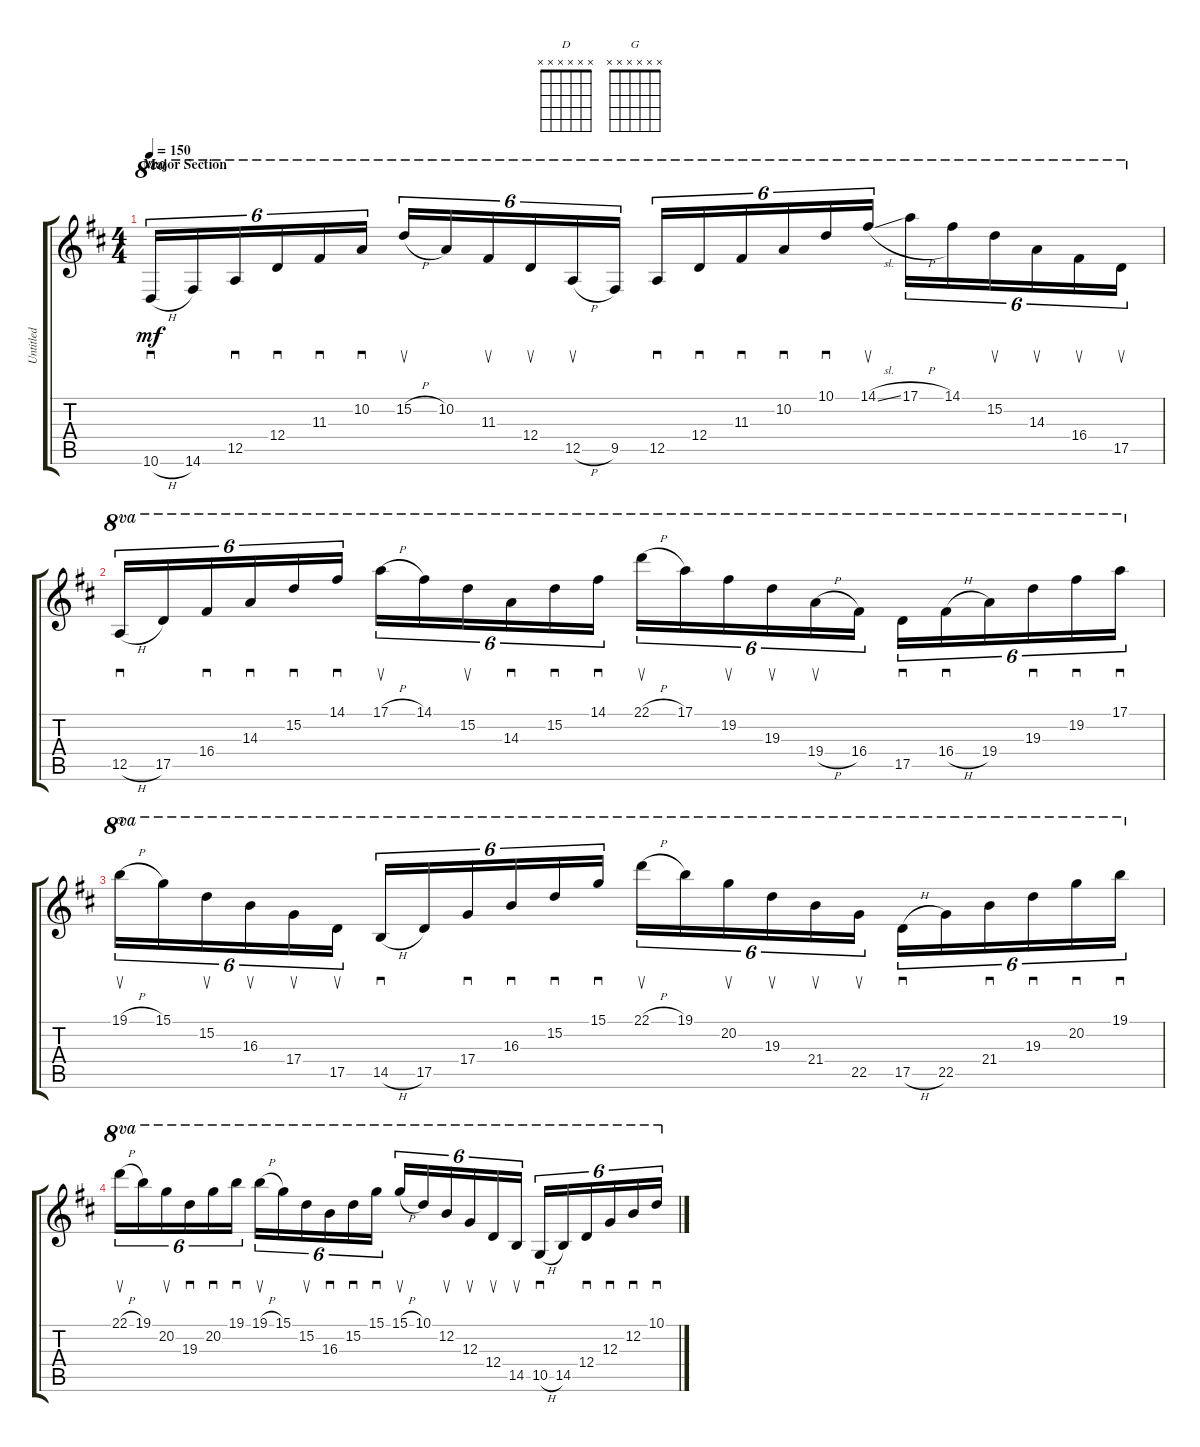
\track ("Untitled" "Untitled") {instrument overdrivenguitar}
\staff {score tabs}
\tuning (E4 B3 G3 D3 A2 E2) {hide}
\chord ("D" x x x x x x)
\chord ("G" x x x x x x)
\ts (4 4)
\section ("" "Major Section")
\tempo 150
\clef g2
\ks d
10.6{h}.16{sd tu (6 4) ch "D" ot 8va dy mf instrument overdrivenguitar} 14.6.16{tu (6 4) ot 8va} 12.5.16{sd tu (6 4) ot 8va} 12.4.16{sd tu (6 4) ot 8va} 11.3.16{sd tu (6 4) ot 8va} 10.2.16{sd tu (6 4) ot 8va} 15.2{h}.16{su tu (6 4) ot 8va} 10.2.16{tu (6 4) ot 8va} 11.3.16{su tu (6 4) ot 8va} 12.4.16{su tu (6 4) ot 8va} 12.5{h}.16{su tu (6 4) ot 8va} 9.5.16{tu (6 4) ot 8va} 12.5.16{sd tu (6 4) ot 8va} 12.4.16{sd tu (6 4) ot 8va} 11.3.16{sd tu (6 4) ot 8va} 10.2.16{sd tu (6 4) ot 8va} 10.1.16{sd tu (6 4) ot 8va} 14.1{sl}.16{su tu (6 4) ot 8va} 17.1{h}.16{tu (6 4) ot 8va} 14.1.16{tu (6 4) ot 8va} 15.2.16{su tu (6 4) ot 8va} 14.3.16{su tu (6 4) ot 8va} 16.4.16{su tu (6 4) ot 8va} 17.5.16{su tu (6 4) ot 8va} |
12.5{h}.16{sd tu (6 4) ot 8va} 17.5.16{tu (6 4) ot 8va} 16.4.16{sd tu (6 4) ot 8va} 14.3.16{sd tu (6 4) ot 8va} 15.2.16{sd tu (6 4) ot 8va} 14.1.16{sd tu (6 4) ot 8va} 17.1{h}.16{su tu (6 4) ot 8va} 14.1.16{tu (6 4) ot 8va} 15.2.16{su tu (6 4) ot 8va} 14.3.16{sd tu (6 4) ot 8va} 15.2.16{sd tu (6 4) ot 8va} 14.1.16{sd tu (6 4) ot 8va} 22.1{h}.16{su tu (6 4) ot 8va} 17.1.16{tu (6 4) ot 8va} 19.2.16{su tu (6 4) ot 8va} 19.3.16{su tu (6 4) ot 8va} 19.4{h}.16{su tu (6 4) ot 8va} 16.4.16{tu (6 4) ot 8va} 17.5.16{sd tu (6 4) ot 8va} 16.4{h}.16{sd tu (6 4) ot 8va} 19.4.16{tu (6 4) ot 8va} 19.3.16{sd tu (6 4) ot 8va} 19.2.16{sd tu (6 4) ot 8va} 17.1.16{sd tu (6 4) ot 8va} |
19.1{h}.16{su tu (6 4) ch "G" ot 8va} 15.1.16{tu (6 4) ot 8va} 15.2.16{su tu (6 4) ot 8va} 16.3.16{su tu (6 4) ot 8va} 17.4.16{su tu (6 4) ot 8va} 17.5.16{su tu (6 4) ot 8va} 14.5{h}.16{sd tu (6 4) ot 8va} 17.5.16{tu (6 4) ot 8va} 17.4.16{sd tu (6 4) ot 8va} 16.3.16{sd tu (6 4) ot 8va} 15.2.16{sd tu (6 4) ot 8va} 15.1.16{sd tu (6 4) ot 8va} 22.1{h}.16{su tu (6 4) ot 8va} 19.1.16{tu (6 4) ot 8va} 20.2.16{su tu (6 4) ot 8va} 19.3.16{su tu (6 4) ot 8va} 21.4.16{su tu (6 4) ot 8va} 22.5.16{su tu (6 4) ot 8va} 17.5{h}.16{sd tu (6 4) ot 8va} 22.5.16{tu (6 4) ot 8va} 21.4.16{sd tu (6 4) ot 8va} 19.3.16{sd tu (6 4) ot 8va} 20.2.16{sd tu (6 4) ot 8va} 19.1.16{sd tu (6 4) ot 8va} |
22.1{h}.16{su tu (6 4) ot 8va} 19.1.16{tu (6 4) ot 8va} 20.2.16{su tu (6 4) ot 8va} 19.3.16{sd tu (6 4) ot 8va} 20.2.16{sd tu (6 4) ot 8va} 19.1.16{sd tu (6 4) ot 8va} 19.1{h}.16{su tu (6 4) ot 8va} 15.1.16{tu (6 4) ot 8va} 15.2.16{su tu (6 4) ot 8va} 16.3.16{sd tu (6 4) ot 8va} 15.2.16{sd tu (6 4) ot 8va} 15.1.16{sd tu (6 4) ot 8va} 15.1{h}.16{su tu (6 4) ot 8va} 10.1.16{tu (6 4) ot 8va} 12.2.16{su tu (6 4) ot 8va} 12.3.16{su tu (6 4) ot 8va} 12.4.16{su tu (6 4) ot 8va} 14.5.16{su tu (6 4) ot 8va} 10.5{h}.16{sd tu (6 4) ot 8va} 14.5.16{tu (6 4) ot 8va} 12.4.16{sd tu (6 4) ot 8va} 12.3.16{sd tu (6 4) ot 8va} 12.2.16{sd tu (6 4) ot 8va} 10.1.16{sd tu (6 4) ot 8va}
